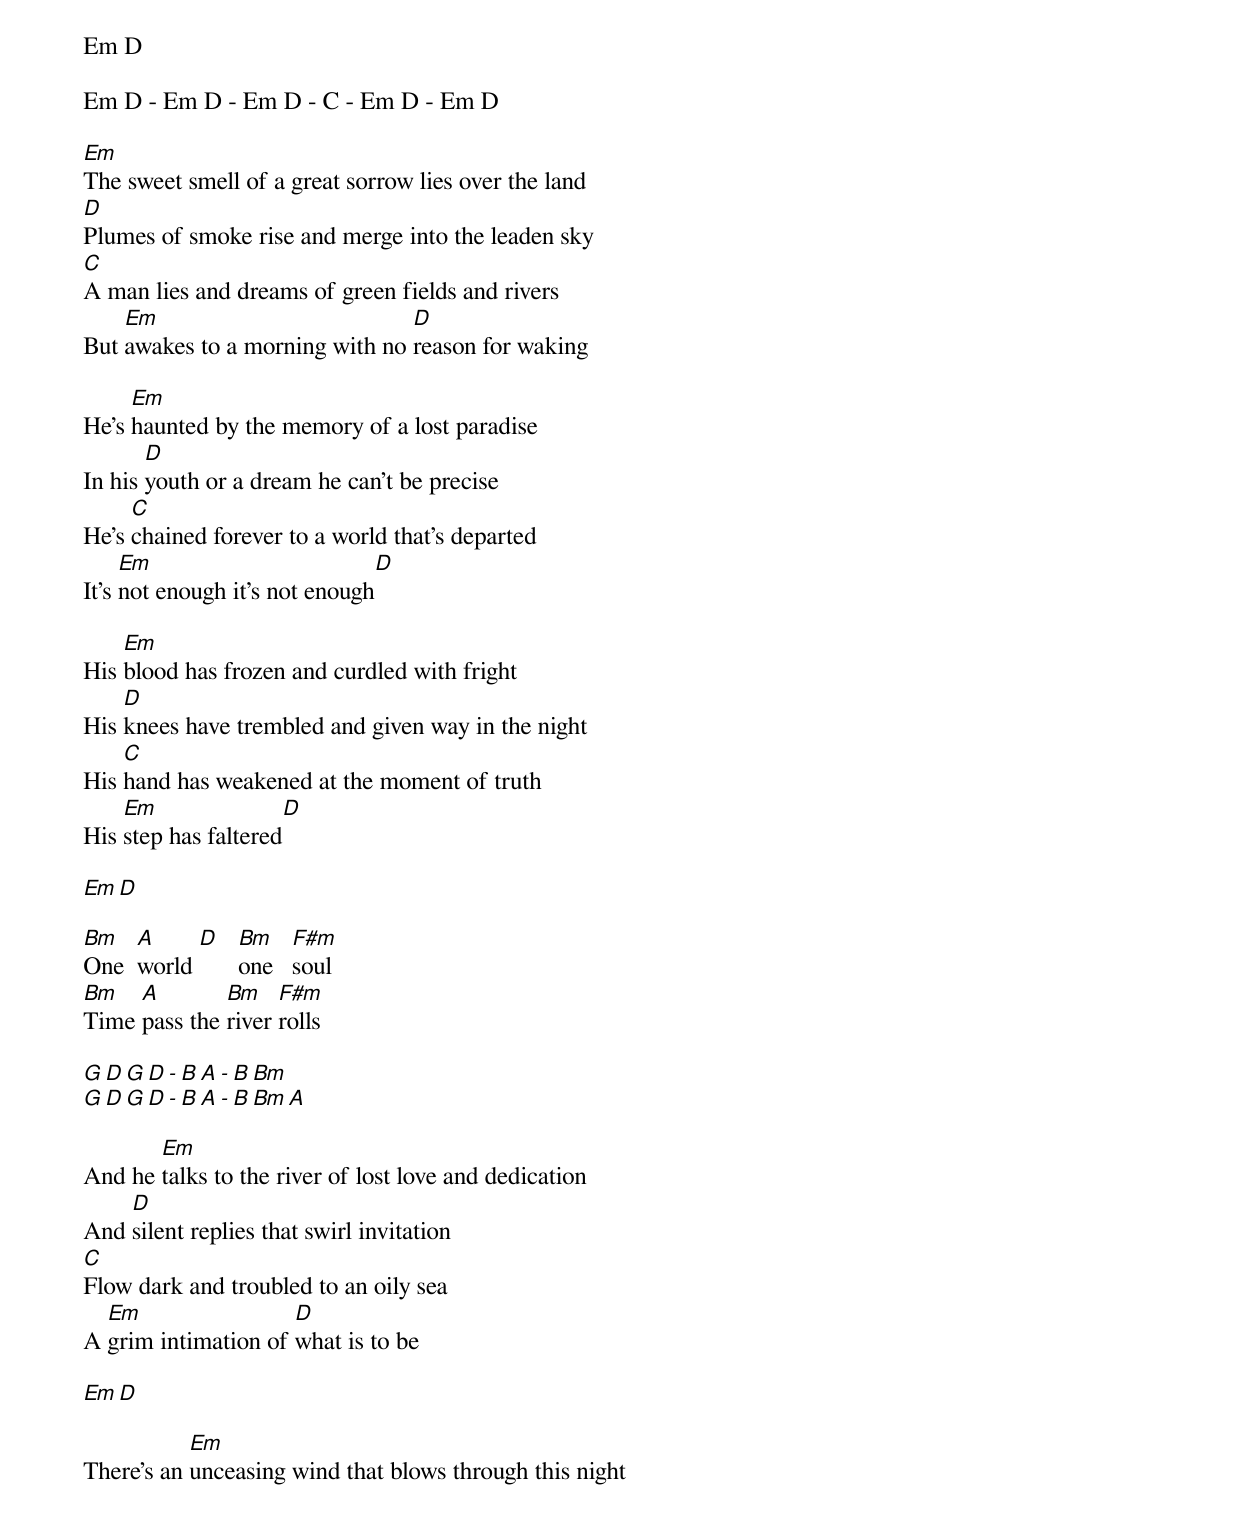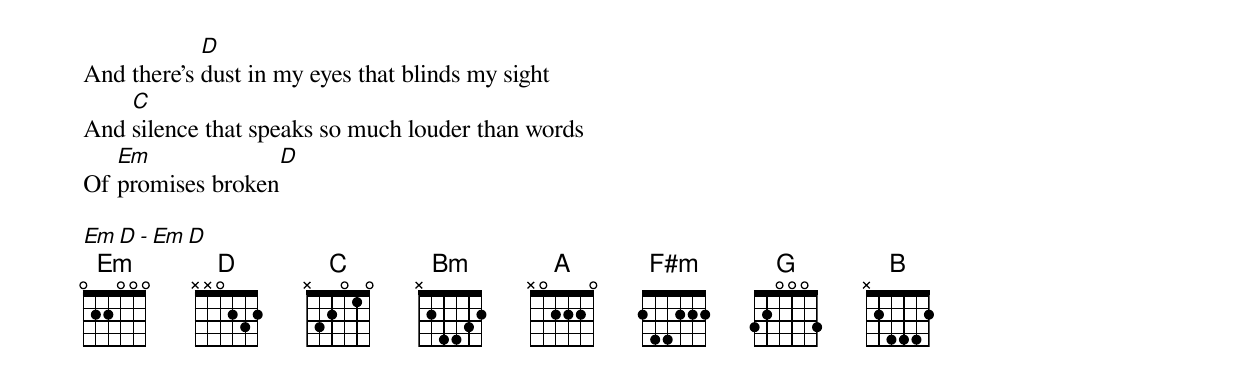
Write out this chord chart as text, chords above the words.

Em D

Em D - Em D - Em D - C - Em D - Em D

Em
The sweet smell of a great sorrow lies over the land
D
Plumes of smoke rise and merge into the leaden sky
C
A man lies and dreams of green fields and rivers
    Em                          D
But awakes to a morning with no reason for waking

     Em
He's haunted by the memory of a lost paradise
       D
In his youth or a dream he can't be precise
     C
He's chained forever to a world that's departed
     Em                         D
It's not enough it's not enough

    Em
His blood has frozen and curdled with fright
    D
His knees have trembled and given way in the night
    C
His hand has weakened at the moment of truth
    Em                          D
His step has faltered

Em D

Bm   A     D  Bm    F#m
One  world    one   soul
Bm   A        Bm    F#m
Time pass the river rolls

G D G D - B A - B Bm
G D G D - B A - B Bm A

       Em
And he talks to the river of lost love and dedication
    D
And silent replies that swirl invitation
C
Flow dark and troubled to an oily sea
  Em                 D
A grim intimation of what is to be

Em D

           Em
There's an unceasing wind that blows through this night
            D
And there's dust in my eyes that blinds my sight
    C
And silence that speaks so much louder than words
   Em                D
Of promises broken

Em D - Em D
